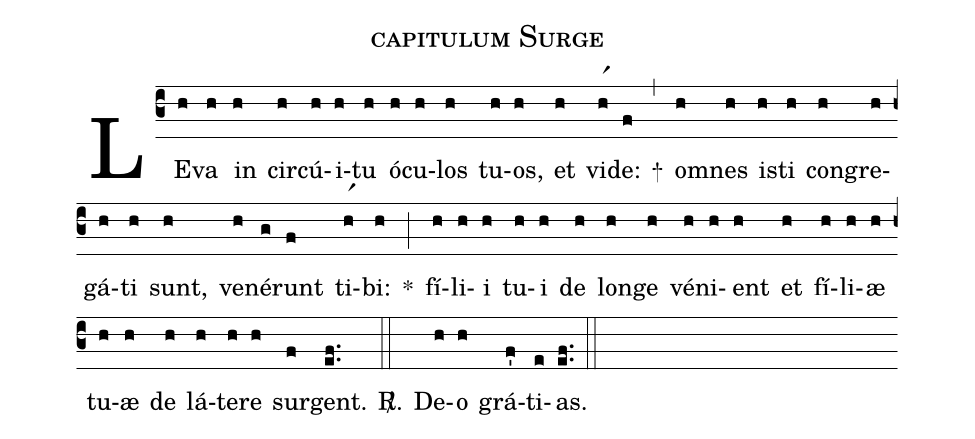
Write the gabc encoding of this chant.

name: capitulum Surge;
%%
(c3)
LE(h)va(h) in(h) cir(h)cú(h)i(h)tu(h) ó(h)cu(h)los(h) tu(h)os,(h) et(h) vi(hr1)de:(f) +(,)
om(h)nes(h) is(h)ti(h) con(h)gre(h)gá(h)ti(h) sunt,(h) ve(h)né(g)runt(f) ti(hr1)bi:(h) *(;)
fí(h)li(h)i(h) tu(h)i(h) de(h) lon(h)ge(h) vé(h)ni(h)ent(h) et(h) fí(h)li(h)æ(h) tu(h)æ(h) de(h) lá(h)te(h)re(h) sur(f)gent.(e.f.) <sp>R/</sp>.(::)
De(h)o(h) grá(f')ti(e)as.(e.f.) (::)
